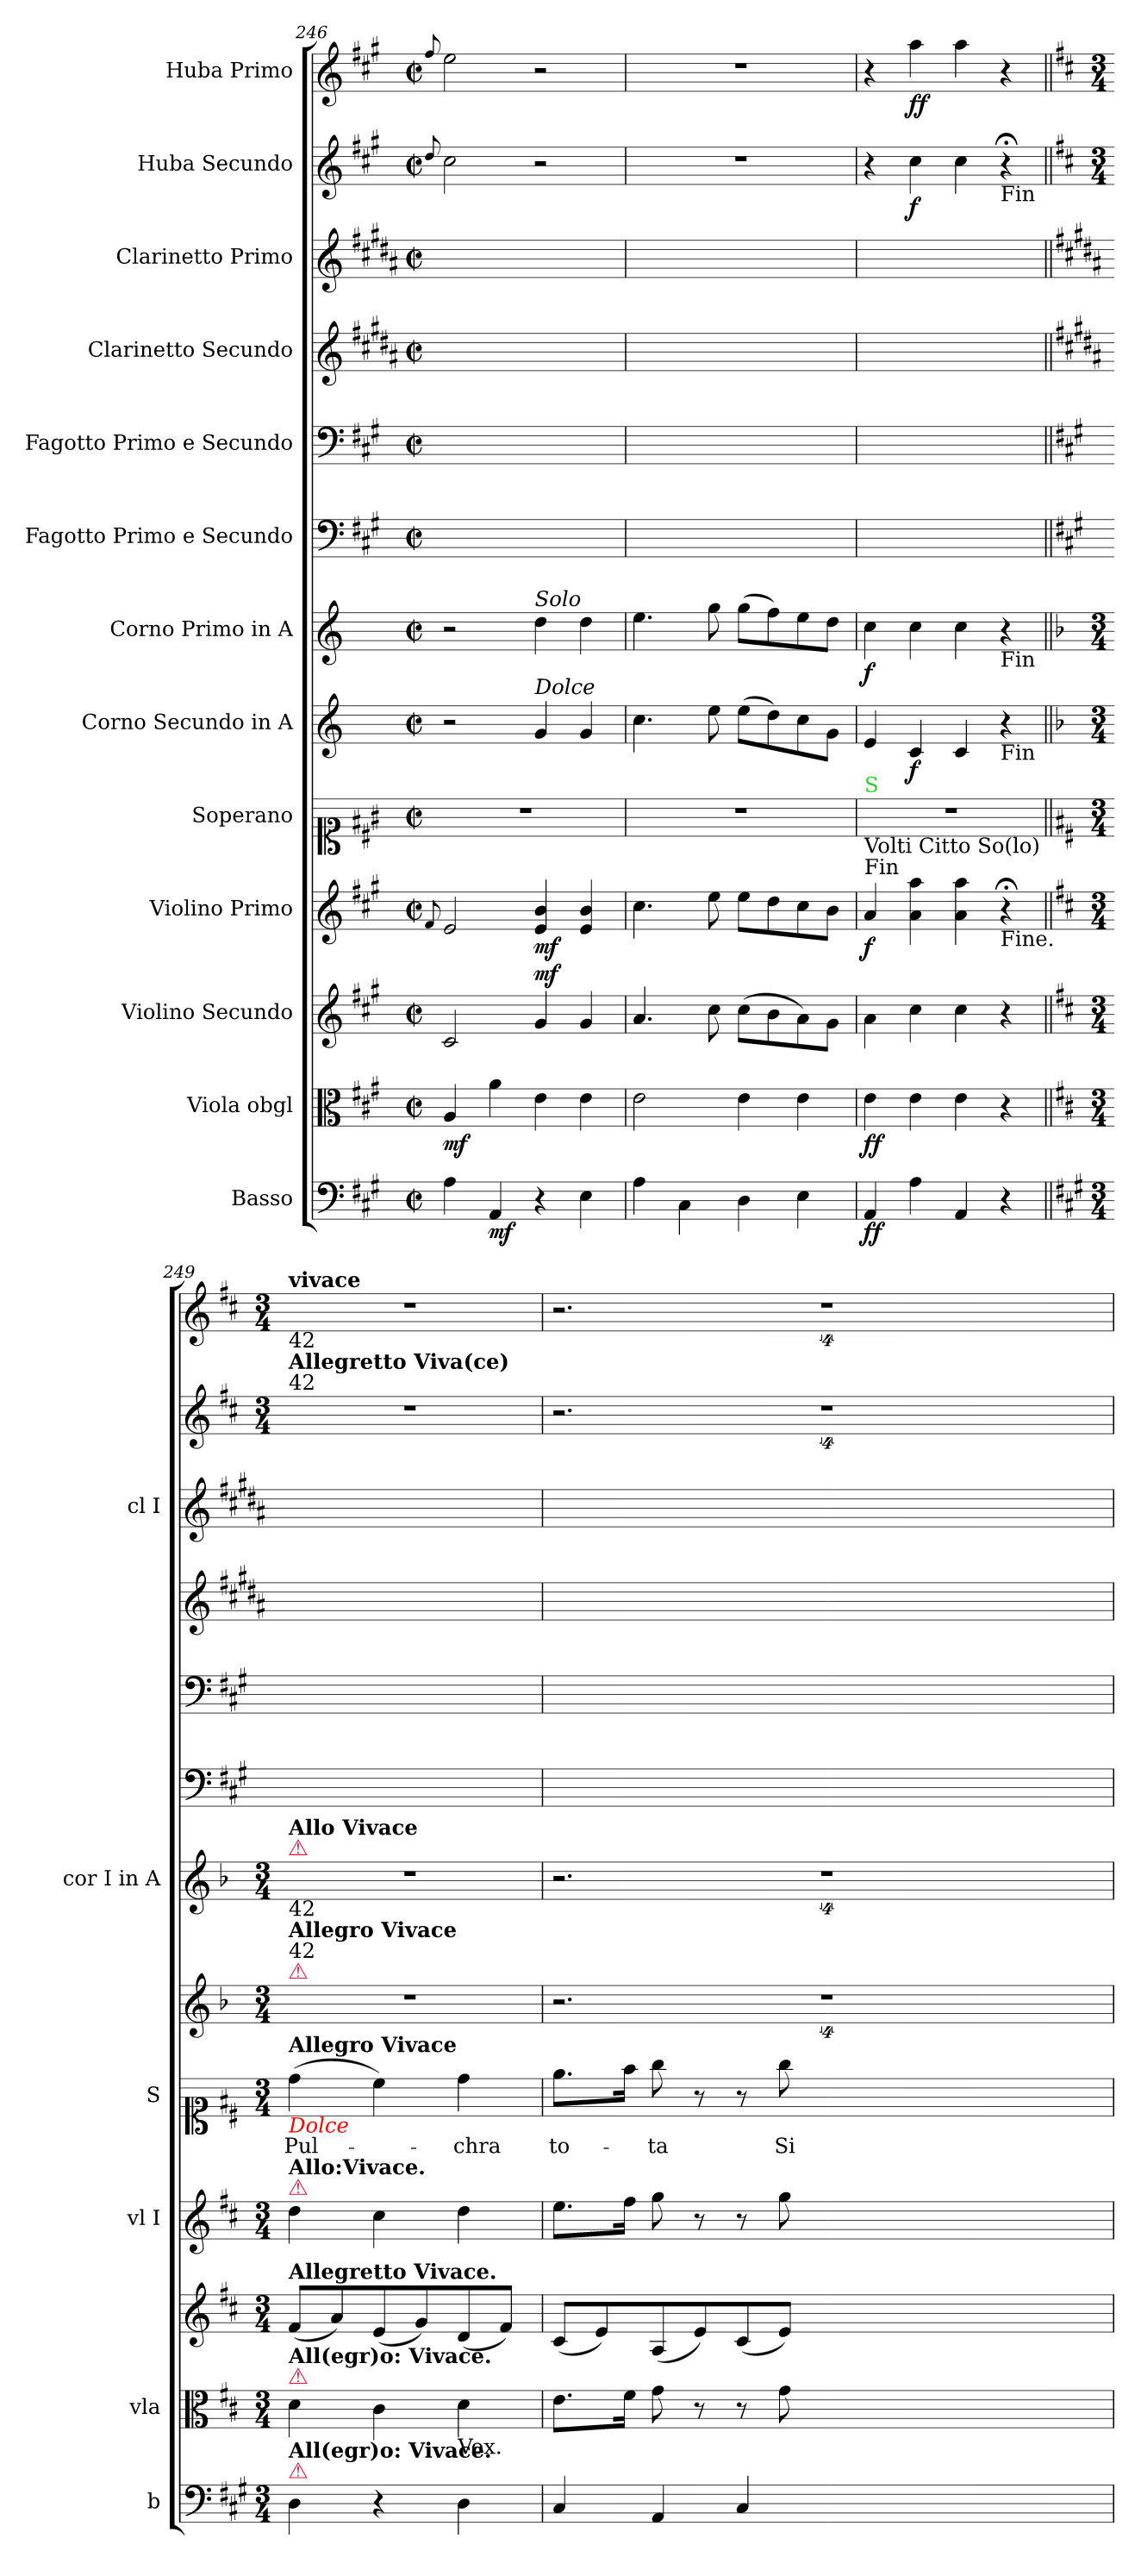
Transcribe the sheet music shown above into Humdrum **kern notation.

**kern	**dynam	**kern	**dynam	**kern	**dynam	**kern	**dynam	**kern	**text	**kern	**dynam	**kern	**dynam	**kern	**kern	**kern	**kern	**kern	**dynam	**kern	**dynam
*part13	*part13	*part12	*part12	*part11	*part11	*part10	*part10	*part9	*part9	*part8	*part8	*part7	*part7	*part6	*part5	*part4	*part3	*part2	*part2	*part1	*part1
*staff13	*staff13	*staff12	*staff12	*staff11	*staff11	*staff10	*staff10	*staff9	*staff9	*staff8	*staff8	*staff7	*staff7	*staff6	*staff5	*staff4	*staff3	*staff2	*staff2	*staff1	*staff1
*I"Basso	*	*I"Viola obgl	*	*I"Violino Secundo	*	*I"Violino Primo	*	*I"Soperano	*	*I"Corno Secundo in A	*	*I"Corno Primo in A	*	*I"Fagotto Primo e Secundo	*I"Fagotto Primo e Secundo	*I"Clarinetto Secundo	*I"Clarinetto Primo	*I"Huba Secundo	*	*I"Huba Primo	*
*I'b	*	*I'vla	*	*	*	*I'vl I	*	*I'S	*	*	*	*I'cor I in A	*	*	*	*	*I'cl I	*	*	*	*
*clefF4	*	*clefC3	*	*clefG2	*	*clefG2	*	*clefC1	*	*clefG2	*	*clefG2	*	*clefF4	*clefF4	*clefG2	*clefG2	*clefG2	*	*clefG2	*
*	*	*	*	*	*	*	*	*	*	*ITrd2c3	*	*ITrd2c3	*	*	*	*ITrd1c2	*ITrd1c2	*	*	*	*
*k[f#c#g#]	*	*k[f#c#g#]	*	*k[f#c#g#]	*	*k[f#c#g#]	*	*k[f#c#g#]	*	*k[f#c#g#]	*	*k[f#c#g#]	*	*k[f#c#g#]	*k[f#c#g#]	*k[f#c#g#]	*k[f#c#g#]	*k[f#c#g#]	*	*k[f#c#g#]	*
*A:	*	*A:	*	*A:	*	*A:	*	*A:	*	*A:	*	*A:	*	*A:	*A:	*A:	*A:	*A:	*	*A:	*
*M2/2	*	*M2/2	*	*M2/2	*	*M2/2	*	*M2/2	*	*M2/2	*	*M2/2	*	*M2/2	*M2/2	*M2/2	*M2/2	*M2/2	*	*M2/2	*
*met(c|)	*	*met(c|)	*	*met(c|)	*	*met(c|)	*	*met(c|)	*	*met(c|)	*	*met(c|)	*	*met(c|)	*met(c|)	*met(c|)	*met(c|)	*met(c|)	*	*met(c|)	*
=246	=246	=246	=246	=246	=246	=246	=246	=246	=246	=246	=246	=246	=246	=246	=246	=246	=246	=246	=246	=246	=246
.	.	.	.	.	.	8qqf#/	.	.	.	.	.	.	.	.	.	.	.	8qqdd/	.	8qqff#/	.
4A\	.	4A/	mf	2c#/	.	2e/	.	1r	.	2r	.	2r	.	4A\yy	4A\yy	1ryy	1ryy	2cc#\	.	2ee\	.
4AA/	mf	4a\	.	.	.	.	.	.	.	.	.	.	.	4AA/yy	4AA/yy	.	.	.	.	.	.
!	!	!	!	!	!	!	!	!	!	!	!	!LO:TX:a:i:t=Solo	!	!	!	!	!	!	!	!	!
!	!	!	!	!	!	!	!	!	!	!LO:TX:a:i:t=Dolce	!	!	!	!	!	!	!	!	!	!	!
!	!	!	!	!	!LO:DY:a	!	!LO:DY:b	!	!	!	!	!	!	!	!	!	!	!	!	!	!
4r	.	4e\	.	4g#/	mf	4e/ 4b/	mf.	.	.	4e/	.	4b\	.	4ryy	4ryy	.	.	2r	.	2r	.
4E\	.	4e\	.	4g#/	.	4e/ 4b/	.	.	.	4e/	.	4b\	.	4E\yy	4E\yy	.	.	.	.	.	.
=247	=247	=247	=247	=247	=247	=247	=247	=247	=247	=247	=247	=247	=247	=247	=247	=247	=247	=247	=247	=247	=247
4A\	.	2e\	.	4.a/	.	4.cc#\	.	1r	.	4.a\	.	4.cc#\	.	4A\yy	4A\yy	1ryy	1ryy	1r	.	1r	.
4C#\	.	.	.	.	.	.	.	.	.	.	.	.	.	4C#\yy	4C#\yy	.	.	.	.	.	.
.	.	.	.	8cc#\	.	8ee\	.	.	.	8cc#\	.	8ee\	.	.	.	.	.	.	.	.	.
4D\	.	4e\	.	(8cc#\L	.	8ee\L	.	.	.	(8cc#\L	.	(8ee\L	.	4D\yy	4D\yy	.	.	.	.	.	.
.	.	.	.	8b\	.	8dd\	.	.	.	8b\)	.	8dd\)	.	.	.	.	.	.	.	.	.
4E\	.	4e\	.	8a\)	.	8cc#\	.	.	.	8a\	.	8cc#\	.	4E\yy	4E\yy	.	.	.	.	.	.
.	.	.	.	8g#\J	.	8b\J	.	.	.	8e/J	.	8b\J	.	.	.	.	.	.	.	.	.
=248	=248	=248	=248	=248	=248	=248	=248	=248	=248	=248	=248	=248	=248	=248	=248	=248	=248	=248	=248	=248	=248
!	!	!	!	!	!	!	!	!LO:TX:b:t=Volti Citto So(lo)	!	!	!	!	!	!	!	!	!	!	!	!	!
!	!	!	!	!	!	!	!	!LO:TX:b:t=Fin	!	!	!	!	!	!	!	!	!	!	!	!	!
!	!	!	!	!	!	!	!	!LO:TX:a:color=limegreen:t=S	!	!	!	!	!	!	!	!	!	!	!	!	!
!	!	!	!	!	!LO:DY:b	!	!	!	!	!	!	!	!	!	!	!	!	!	!	!	!
4AA/	ff	4e\	ff	4a\	for	4a/	f	1r	.	4c#/	.	4a\	f	4AA/yy	4AA/yy	1ryy	1ryy	4r	.	4r	.
4A\	.	4e\	.	4cc#\	.	4a\ 4aa\	.	.	.	4A/	f	4a\	.	4A\yy	4A\yy	.	.	4cc#\	f	4aa\	ff
4AA/	.	4e\	.	4cc#\	.	4a\ 4aa\	.	.	.	4A/	.	4a\	.	4AA/yy	4AA/yy	.	.	4cc#\	.	4aa\	.
!	!	!	!	!	!	!	!	!	!	!	!	!	!	!	!	!	!	!LO:TX:b:t=Fin	!	!	!
!	!	!	!	!	!	!	!	!	!	!	!	!LO:TX:b:t=Fin	!	!	!	!	!	!	!	!	!
!	!	!	!	!	!	!	!	!	!	!LO:TX:b:t=Fin	!	!	!	!	!	!	!	!	!	!	!
!	!	!	!	!	!	!LO:TX:b:t=Fine.	!	!	!	!	!	!	!	!	!	!	!	!	!	!	!
4r	.	4r	.	4r	.	4r;<	.	.	.	4r	.	4r	.	4ryy	4ryy	.	.	4r;<	.	4r	.
=249||	=249||	=249||	=249||	=249||	=249||	=249||	=249||	=249||	=249||	=249||	=249||	=249||	=249||	=249||	=249||	=249||	=249||	=249||	=249||	=249||	=249||
*	*	*k[f#c#]	*	*k[f#c#]	*	*k[f#c#]	*	*k[f#c#]	*	*k[f#c#]	*	*k[f#c#]	*	*	*	*	*	*k[f#c#]	*	*k[f#c#]	*
*M3/4	*	*M3/4	*	*M3/4	*	*M3/4	*	*M3/4	*	*M3/4	*	*M3/4	*	*	*	*	*	*M3/4	*	*M3/4	*
!	!	!	!	!	!	!	!	!	!	!	!	!	!	!	!	!	!	!	!	!LO:TX:b:t=42	!
!	!	!	!	!	!	!	!	!	!	!	!	!	!	!	!	!	!	!	!	!LO:TX:a:B:t=vivace	!
!	!	!	!	!	!	!	!	!	!	!	!	!	!	!	!	!	!	!LO:TX:a:t=42	!	!	!
!	!	!	!	!	!	!	!	!	!	!	!	!	!	!	!	!	!	!LO:TX:a:B:t=Allegretto Viva(ce)	!	!	!
!	!	!	!	!	!	!	!	!	!	!	!	!LO:TX:a:color=crimson:t=⚠	!	!	!	!	!	!	!	!	!
!	!	!	!	!	!	!	!	!	!	!	!	!LO:TX:b:t=42	!	!	!	!	!	!	!	!	!
!	!	!	!	!	!	!	!	!	!	!	!	!LO:TX:a:B:t=Allo Vivace	!	!	!	!	!	!	!	!	!
!	!	!	!	!	!	!	!	!	!	!LO:TX:a:color=crimson:t=⚠	!	!	!	!	!	!	!	!	!	!	!
!	!	!	!	!	!	!	!	!	!	!LO:TX:a:t=42	!	!	!	!	!	!	!	!	!	!	!
!	!	!	!	!	!	!	!	!	!	!LO:TX:a:B:t=Allegro Vivace	!	!	!	!	!	!	!	!	!	!	!
!	!	!	!	!	!	!	!	!LO:TX:b:i:color=red:t=Dolce	!	!	!	!	!	!	!	!	!	!	!	!	!
!	!	!	!	!	!	!	!	!LO:TX:a:B:t=Allegro Vivace	!	!	!	!	!	!	!	!	!	!	!	!	!
!	!	!	!	!	!	!LO:TX:a:color=crimson:t=⚠	!	!	!	!	!	!	!	!	!	!	!	!	!	!	!
!	!	!	!	!	!	!LO:TX:a:B:t=Allo&colon;Vivace.	!	!	!	!	!	!	!	!	!	!	!	!	!	!	!
!	!	!	!	!LO:TX:a:B:t=Allegretto Vivace.	!	!	!	!	!	!	!	!	!	!	!	!	!	!	!	!	!
!	!	!LO:TX:a:color=crimson:t=⚠	!	!	!	!	!	!	!	!	!	!	!	!	!	!	!	!	!	!	!
!	!	!LO:TX:a:B:t=All(egr)o&colon; Vivace.	!	!	!	!	!	!	!	!	!	!	!	!	!	!	!	!	!	!	!
!LO:TX:a:color=crimson:t=⚠	!	!	!	!	!	!	!	!	!	!	!	!	!	!	!	!	!	!	!	!	!
!LO:TX:a:B:t=All(egr)o&colon; Vivace.	!	!	!	!	!	!	!	!	!	!	!	!	!	!	!	!	!	!	!	!	!
!	!LO:DY:b	!	!LO:DY:b	!	!LO:DY:b	!	!LO:DY:b	!	!	!	!	!	!	!	!	!	!	!	!	!	!
4D\	pia.	4d\	pia	(8f#/L	pia	4dd\	pia&colon;	(4dd\	Pul-	2.r	.	2.r	.	4D\yy	4D\yy	2.ryy	2.ryy	2.r	.	2.r	.
.	.	.	.	8a/)	.	.	.	.	.	.	.	.	.	.	.	.	.	.	.	.	.
4r	.	4c#\	.	(8e/	.	4cc#\	.	4cc#\)	.	.	.	.	.	4ryy	4ryy	.	.	.	.	.	.
.	.	.	.	8g/)	.	.	.	.	.	.	.	.	.	.	.	.	.	.	.	.	.
!	!	!LO:TX:b:t=Vox.	!	!	!	!	!	!	!	!	!	!	!	!	!	!	!	!	!	!	!
4D\	.	4d\	.	(8d/	.	4dd\	.	4dd\	-chra	.	.	.	.	4D\yy	4D\yy	.	.	.	.	.	.
.	.	.	.	8f#/J)	.	.	.	.	.	.	.	.	.	.	.	.	.	.	.	.	.
=250	=250	=250	=250	=250	=250	=250	=250	=250	=250	=250	=250	=250	=250	=250	=250	=250	=250	=250	=250	=250	=250
4C#/	.	8.e\L	.	(8c#/L	.	8.ee\L	.	8.ee\L	to-	2.r	.	2.r	.	4C#/yy	4C#/yy	2.ryy	2.ryy	2.r	.	2.r	.
.	.	.	.	8e/)	.	.	.	.	.	.	.	.	.	.	.	.	.	.	.	.	.
.	.	16f#\Jk	.	.	.	16ff#\Jk	.	16ff#\Jk	.	.	.	.	.	.	.	.	.	.	.	.	.
4AA/	.	8g\	.	(8A/	.	8gg\	.	8gg\	-ta	.	.	.	.	4AA/yy	4AA/yy	.	.	.	.	.	.
.	.	8r	.	8e/)	.	8r	.	8r	.	.	.	.	.	.	.	.	.	.	.	.	.
4C#/	.	8r	.	(8c#/	.	8r	.	8r	.	.	.	.	.	4C#/yy	4C#/yy	.	.	.	.	.	.
.	.	8g\	.	8e/J)	.	8gg\	.	8gg\	Si-	.	.	.	.	.	.	.	.	.	.	.	.
0ryy	.	0ryy	.	0ryy	.	0ryy	.	0ryy	.	4%9r	.	4%9r	.	0ryy	0ryy	0ryy	0ryy	4%9r	.	4%9r	.
4ryy	.	4ryy	.	4ryy	.	4ryy	.	4ryy	.	.	.	.	.	4ryy	4ryy	4ryy	4ryy	.	.	.	.
=	=	=	=	=	=	=	=	=	=	=	=	=	=	=	=	=	=	=	=	=	=
*-	*-	*-	*-	*-	*-	*-	*-	*-	*-	*-	*-	*-	*-	*-	*-	*-	*-	*-	*-	*-	*-
